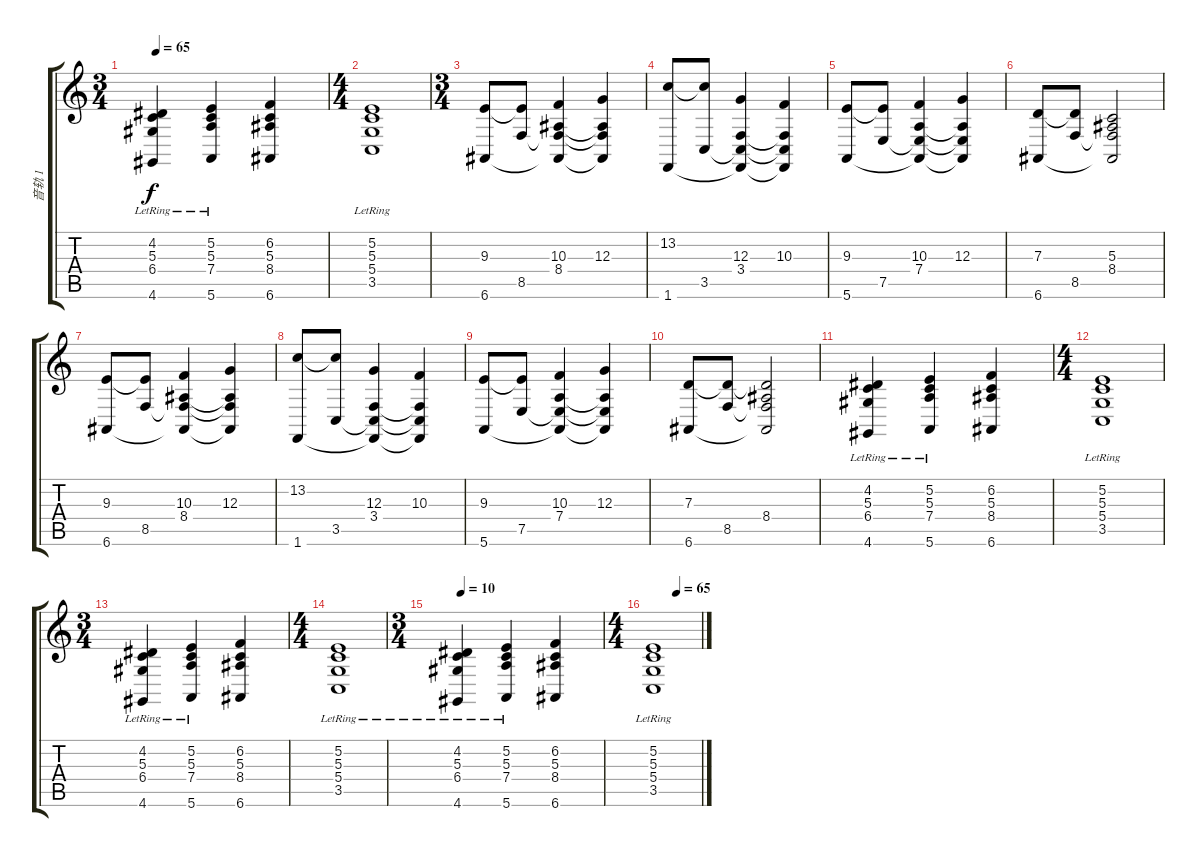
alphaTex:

\track ("音轨 1" "音轨 1") {instrument acousticgrandpiano}
\staff {score tabs}
\tuning (E4 B3 G3 D3 A2 E2) {hide}
\ts (3 4)
\tempo 65
\clef g2
\ks c
(4.2 5.3{lr} 6.4{lr} 4.6).4{dy f} (5.2 5.3{lr} 7.4{lr} 5.6).4 (6.2 5.3 8.4 6.6).4 |
\ts (4 4)
(5.2 5.3{lr} 5.4 3.5{lr}).1 |
\ts (3 4)
(9.3 6.6).8 (9.3{t} 8.5).8 (10.3 8.4 8.5{t} 6.6{t}).4 (12.3 8.4{t} 8.5{t} 6.6{t}).4 |
(13.2 1.6).8 (13.2{t} 3.5).8 (12.3 3.4 3.5{t} 1.6{t}).4 (10.3 3.4{t} 3.5{t} 1.6{t}).4 |
(9.3 5.6).8 (9.3{t} 7.5).8 (10.3 7.4 7.5{t} 5.6{t}).4 (12.3 7.4{t} 7.5{t} 5.6{t}).4 |
(7.3 6.6).8 (7.3{t} 8.5).8 (5.3 8.4 8.5{t} 6.6{t}).2 |
(9.3 6.6).8 (9.3{t} 8.5).8 (10.3 8.4 8.5{t} 6.6{t}).4 (12.3 8.4{t} 8.5{t} 6.6{t}).4 |
(13.2 1.6).8 (13.2{t} 3.5).8 (12.3 3.4 3.5{t} 1.6{t}).4 (10.3 3.4{t} 3.5{t} 1.6{t}).4 |
(9.3 5.6).8 (9.3{t} 7.5).8 (10.3 7.4 7.5{t} 5.6{t}).4 (12.3 7.4{t} 7.5{t} 5.6{t}).4 |
(7.3 6.6).8 (7.3{t} 8.5).8 (7.3{t} 8.4 8.5{t} 6.6{t}).2 |
(4.2 5.3{lr} 6.4{lr} 4.6).4 (5.2 5.3{lr} 7.4{lr} 5.6).4 (6.2 5.3 8.4 6.6).4 |
\ts (4 4)
(5.2 5.3{lr} 5.4 3.5{lr}).1 |
\ts (3 4)
(4.2 5.3{lr} 6.4{lr} 4.6).4 (5.2 5.3{lr} 7.4{lr} 5.6).4 (6.2 5.3 8.4 6.6).4 |
\ts (4 4)
(5.2 5.3{lr} 5.4 3.5{lr}).1 |
\ts (3 4)
\tempo 10
(4.2 5.3{lr} 6.4{lr} 4.6).4 (5.2 5.3{lr} 7.4{lr} 5.6).4 (6.2 5.3 8.4 6.6).4 |
\ts (4 4)
\tempo (65 0.5)
(5.2 5.3{lr} 5.4 3.5{lr}).1
